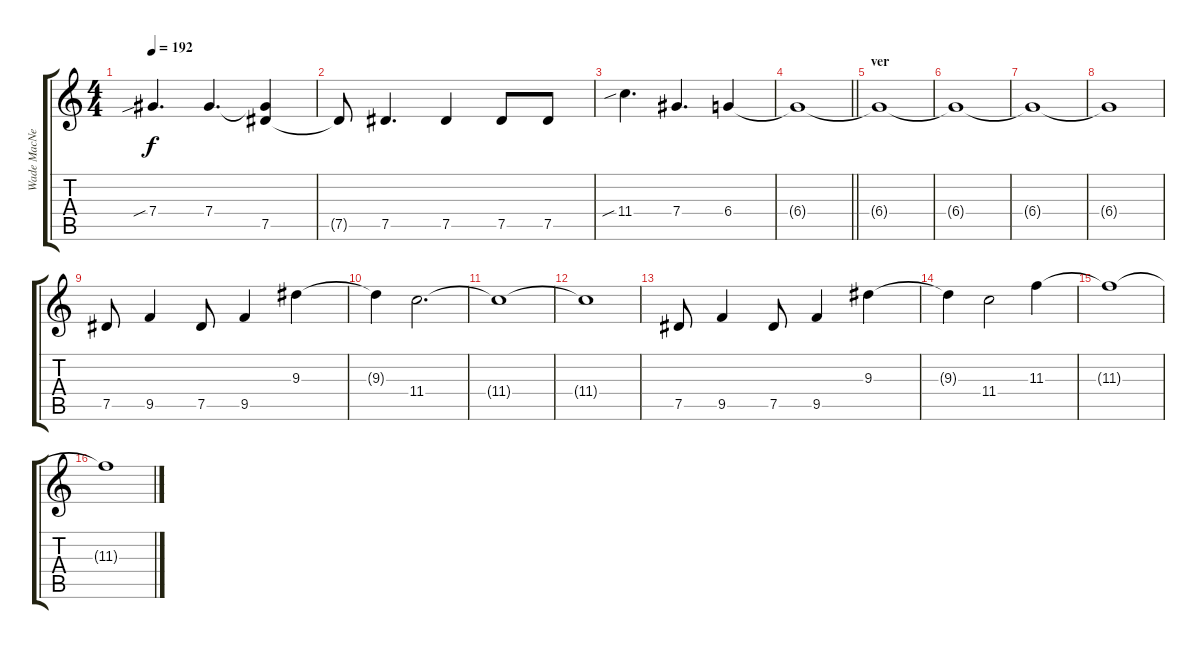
\track ("Wade MacNeil" "Wade MacNe") {instrument overdrivenguitar}
\staff {score tabs}
\tuning (Eb4 Bb3 Gb3 Db3 Ab2 Eb2) {hide}
\ts (4 4)
\tempo 192
\clef g2
\ks c
7.4{sib}.4{d dy f} 7.4.4{d} (7.4{t} 7.5).4 |
7.5{t}.8 7.5.4{d} 7.5.4 7.5.8 7.5.8 |
11.4{sib}.4{d} 7.4.4{d} 6.4.4 |
\barLineRight lightlight
6.4{t}.1 |
\section ("" "ver")
6.4{t}.1 |
6.4{t}.1 |
6.4{t}.1 |
6.4{t}.1 |
7.5.8 9.5.4 7.5.8 9.5.4 9.3.4 |
9.3{t}.4 11.4.2{d} |
11.4{t}.1 |
11.4{t}.1 |
7.5.8 9.5.4 7.5.8 9.5.4 9.3.4 |
9.3{t}.4 11.4.2 11.3.4 |
11.3{t}.1 |
11.3{t}.1
